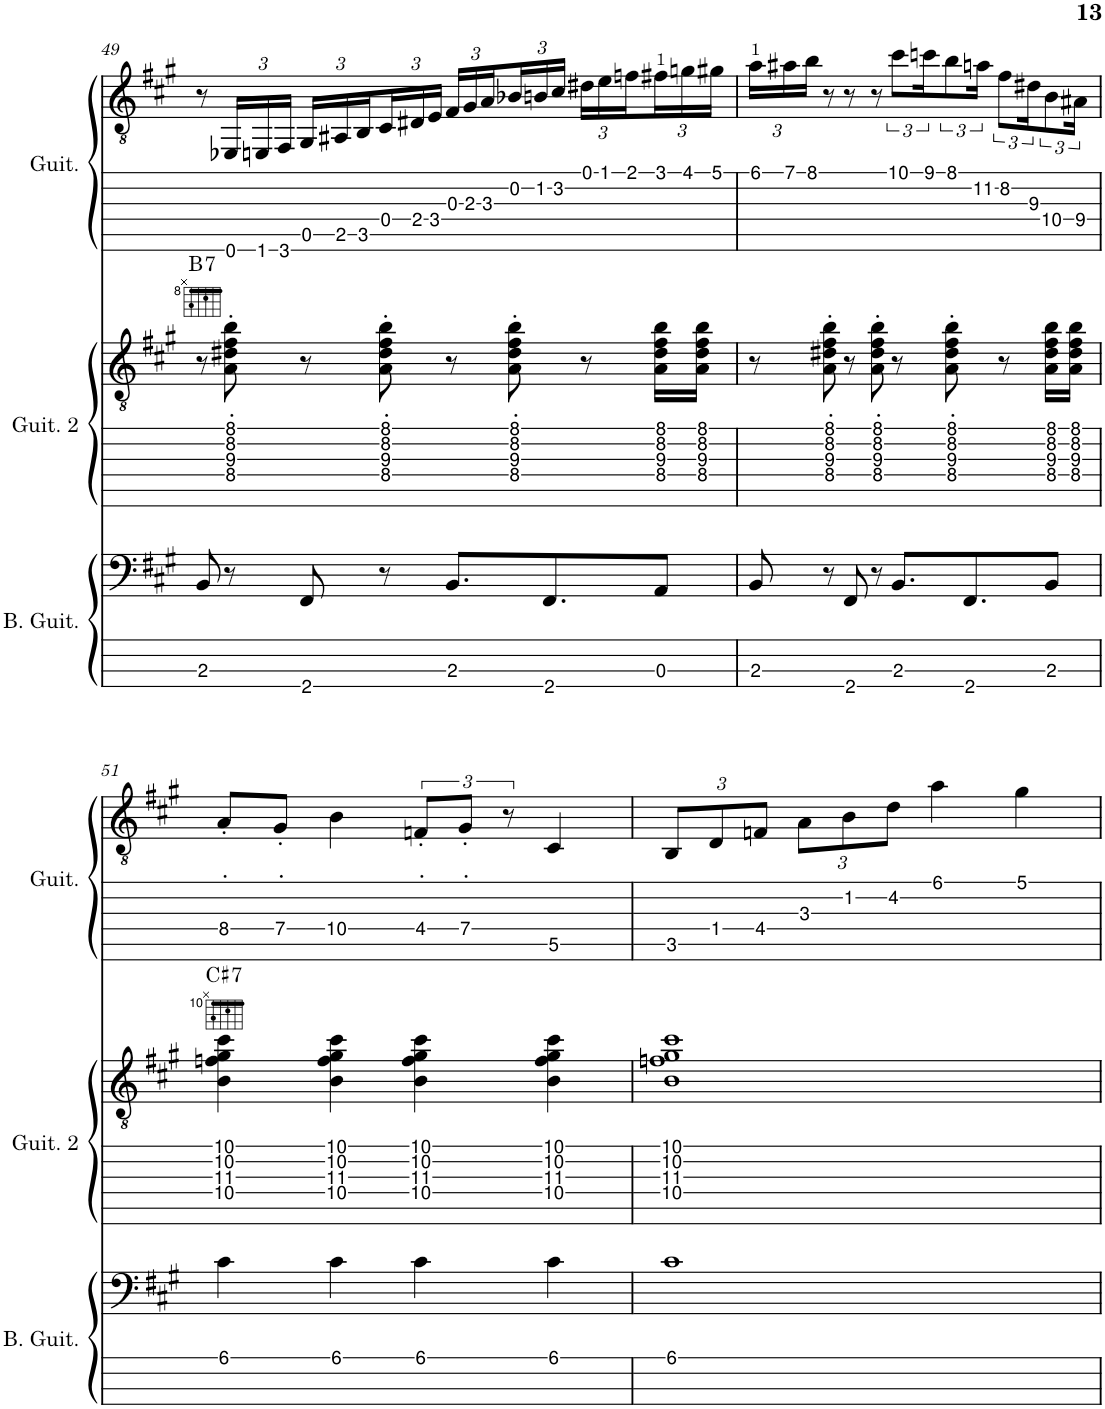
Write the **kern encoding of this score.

**kern	**kern	**kern	**kern	**harte	**kern	**kern
*part3	*part3	*part2	*part2	*part2	*part1	*part1
*staff6	*staff5	*staff4	*staff3	*	*staff2	*staff1
*I"Bass Guitar	*	*I"Guitar (rythm)	*	*	*I"Guitar (solo)	*
*I'B. Guit.	*	*I'Guit. 2	*	*	*I'Guit.	*
!!LO:PB:g=z
*	*clefF4	*	*clefGv2	*	*	*clefGv2
*Trd7c12	*Trd7c12	*	*	*	*	*
*k[f#c#g#]	*k[f#c#g#]	*k[f#c#g#]	*k[f#c#g#]	*	*k[f#c#g#]	*k[f#c#g#]
*M4/4	*M4/4	*M4/4	*M4/4	*	*M4/4	*M4/4
=49	=49	=49	=49	=49	=49	=49
!	!	!	!	!LO:H:kt=7	!	!
8BB	8BB/	8r	8r	B:7	8r	8r
*	*	*	*	*	*Xbrackettup	*Xbrackettup
8r	8r	8A' 8d#X' 8f#' 8b'	8A\' 8d#X\' 8f#\' 8b\'	.	24EE-XLL	24EE-X/LL
.	.	.	.	.	24EEn	24EEn/
.	.	.	.	.	24FF#JJ	24FF#/JJ
8FF#	8FF#/	8r	8r	.	24GG#LL	24GG#/LL
.	.	.	.	.	24AA#X	24AA#X/
.	.	.	.	.	24BBJ	24BB/
8r	8r	8A' 8d#' 8f#' 8b'	8A\' 8d#\' 8f#\' 8b\'	.	24C#L	24C#/
.	.	.	.	.	24D#X	24D#X/
.	.	.	.	.	24EJJ	24E/JJ
8.BBL	8.BB/L	8r	8r	.	24F#LL	24F#/LL
.	.	.	.	.	24G#	24G#/
.	.	.	.	.	24AJ	24A/
.	.	8A' 8d#' 8f#' 8b'	8A\' 8d#\' 8f#\' 8b\'	.	24B-XL	24B-X/
.	.	.	.	.	24Bn	24Bn/
8.FF#J	8.FF#/	.	.	.	.	.
.	.	.	.	.	24c#JJ	24c#/JJ
.	.	8r	8r	.	24d#XLL	24d#X\LL
.	.	.	.	.	24e	24e\
.	.	.	.	.	24fnJ	24fn\
8AAJ	8AA/J	16A\ 16d#\ 16f#\ 16b\LL	16A\ 16d#\ 16f#\ 16b\LL	.	24f#XL	24f#X\
.	.	.	.	.	24gn	24gn\
.	.	16A\ 16d#\ 16f#\ 16b\JJ	16A\ 16d#\ 16f#\ 16b\JJ	.	.	.
.	.	.	.	.	24g#XJJ	24g#X\JJ
=50	=50	=50	=50	=50	=50	=50
8BB	8BB/	8r	8r	.	24aLL	24a\LL
.	.	.	.	.	24a#X	24a#X\
.	.	.	.	.	24bJJ	24b\JJ
8r	8r	8A' 8d#X' 8f#' 8b'	8A\' 8d#X\' 8f#\' 8b\'	.	8r	8r
8FF#	8FF#/	8r	8r	.	8r	8r
8r	8r	8A' 8d#' 8f#' 8b'	8A\' 8d#\' 8f#\' 8b\'	.	8r	8r
*	*	*	*	*	*	*brackettup
8.BBL	8.BB/L	8r	8r	.	12cc#L	12cc#\L
.	.	.	.	.	24ccnk	24ccn\K
.	.	8A' 8d#' 8f#' 8b'	8A\' 8d#\' 8f#\' 8b\'	.	12b	12b\
8.FF#J	8.FF#/	.	.	.	.	.
.	.	.	.	.	24anJk	24an\Jk
.	.	8r	8r	.	12f#L	12f#\L
.	.	.	.	.	24d#Xk	24d#X\K
8BBJ	8BB/J	16A\ 16d#\ 16f#\ 16b\LL	16A\ 16d#\ 16f#\ 16b\LL	.	12B	12B\
.	.	16A\ 16d#\ 16f#\ 16b\JJ	16A\ 16d#\ 16f#\ 16b\JJ	.	.	.
.	.	.	.	.	24A#XJk	24A#X\Jk
!!LO:LB:g=z
=51	=51	=51	=51	=51	=51	=51
!	!	!	!	!LO:H:kt=7	!	!
4c#	4c#\	4B 4fn 4g# 4cc#	4B\ 4fn\ 4g#\ 4cc#\	C#:7	8A'L	8A'/L
.	.	.	.	.	8G#'J	8G#'/J
4c#	4c#\	4B 4f 4g# 4cc#	4B\ 4f\ 4g#\ 4cc#\	.	4B	4B\
4c#	4c#\	4B 4f 4g# 4cc#	4B\ 4f\ 4g#\ 4cc#\	.	12Fn'L	12Fn'/L
.	.	.	.	.	12G#'J	12G#'/J
.	.	.	.	.	12r	12r
4c#	4c#\	4B 4f 4g# 4cc#	4B\ 4f\ 4g#\ 4cc#\	.	4C#	4C#/
=52	=52	=52	=52	=52	=52	=52
*	*	*	*	*	*	*Xbrackettup
1c#	1c#	1B 1fn 1g# 1cc#	1B 1fn 1g# 1cc#	.	12BBL	12BB/L
.	.	.	.	.	12D	12D/
.	.	.	.	.	12FnJ	12Fn/J
.	.	.	.	.	12AL	12A\L
.	.	.	.	.	12B	12B\
.	.	.	.	.	12dJ	12d\J
.	.	.	.	.	4a	4a\
.	.	.	.	.	4g#	4g#\
=	=	=	=	=	=	=
*-	*-	*-	*-	*-	*-	*-
